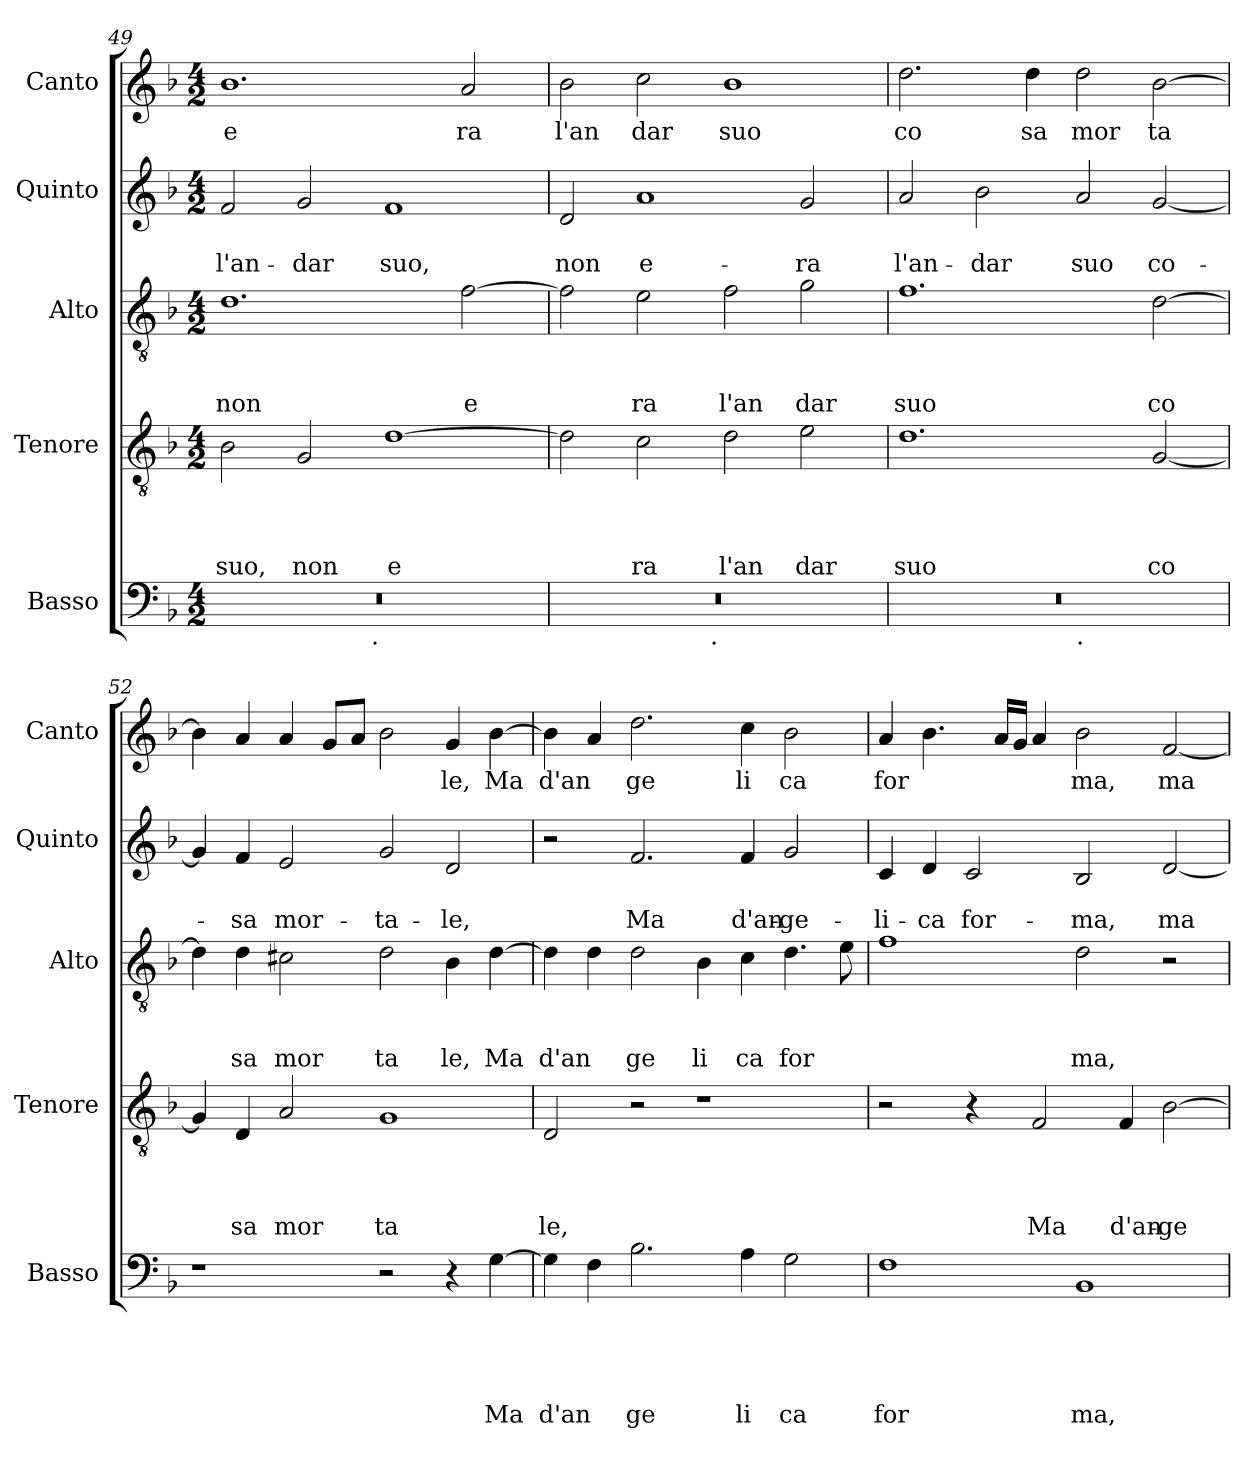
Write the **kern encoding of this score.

**kern	**text	**text	**text	**text	**text	**kern	**text	**text	**text	**text	**kern	**text	**text	**text	**kern	**text	**text	**kern	**text
*part5	*part5	*part5	*part5	*part5	*part5	*part4	*part4	*part4	*part4	*part4	*part3	*part3	*part3	*part3	*part2	*part2	*part2	*part1	*part1
*staff5	*staff5	*staff5	*staff5	*staff5	*staff5	*staff4	*staff4	*staff4	*staff4	*staff4	*staff3	*staff3	*staff3	*staff3	*staff2	*staff2	*staff2	*staff1	*staff1
*I"Basso	*	*	*	*	*	*I"Tenore	*	*	*	*	*I"Alto	*	*	*	*I"Quinto	*	*	*I"Canto	*
*I'Basso	*	*	*	*	*	*I'Tenore	*	*	*	*	*I'Alto	*	*	*	*I'Quinto	*	*	*I'Canto	*
*clefF4	*	*	*	*	*	*clefGv2	*	*	*	*	*clefGv2	*	*	*	*clefG2	*	*	*clefG2	*
*k[b-]	*	*	*	*	*	*k[b-]	*	*	*	*	*k[b-]	*	*	*	*k[b-]	*	*	*k[b-]	*
*F:	*	*	*	*	*	*F:	*	*	*	*	*F:	*	*	*	*F:	*	*	*F:	*
*M4/2	*	*	*	*	*	*M4/2	*	*	*	*	*M4/2	*	*	*	*M4/2	*	*	*M4/2	*
=49	=49	=49	=49	=49	=49	=49	=49	=49	=49	=49	=49	=49	=49	=49	=49	=49	=49	=49	=49
!	!	!	!	!	!	!	!	!	!	!LO:LY:b	!	!	!	!LO:LY:b	!	!	!LO:LY:b	!	!LO:LY:b
*^	*	*	*	*	*	*	*	*	*	*	*	*	*	*	*	*	*	*	*
0r	2ryy	.	.	.	.	.	2B-\	.	.	.	suo,	1.d	.	.	non	2f/	.	l'an-	1.b-	e
!	!	!	!	!	!	!	!	!	!	!	!LO:LY:b	!	!	!	!	!	!	!LO:LY:b	!	!
.	4...ryy	.	.	.	.	.	2G/	.	.	.	non	.	.	.	.	2g/	.	-dar	.	.
!	!LO:TX:b:t=.	!	!	!	!	!	!	!	!	!	!	!	!	!	!	!	!	!	!	!
.	1ryy	.	.	.	.	.	.	.	.	.	.	.	.	.	.	.	.	.	.	.
!	!	!	!	!	!	!	!	!	!	!	!LO:LY:b:rj	!	!	!	!	!	!	!LO:LY:b	!	!
.	.	.	.	.	.	.	[>1d	.	.	.	e	.	.	.	.	1f	.	suo,	.	.
!	!	!	!	!	!	!	!	!	!	!	!	!	!	!	!LO:LY:b	!	!	!	!	!LO:LY:b
.	.	.	.	.	.	.	.	.	.	.	.	[>2f\	.	.	e	.	.	.	2a/	ra
.	32ryy	.	.	.	.	.	.	.	.	.	.	.	.	.	.	.	.	.	.	.
=50	=50	=50	=50	=50	=50	=50	=50	=50	=50	=50	=50	=50	=50	=50	=50	=50	=50	=50	=50	=50
!	!	!	!	!	!	!	!	!	!	!	!	!	!	!	!	!	!	!LO:LY:b	!	!LO:LY:b
0r	2ryy	.	.	.	.	.	2d\]	.	.	.	.	2f\]	.	.	.	2d/	.	non	2b-\	l'an
!	!	!	!	!	!	!	!	!	!	!	!LO:LY:b	!	!	!	!LO:LY:b	!	!	!LO:LY:b	!	!LO:LY:b
.	4...ryy	.	.	.	.	.	2c\	.	.	.	ra	2e\	.	.	ra	1a	.	e-	2cc\	dar
!	!LO:TX:b:t=.	!	!	!	!	!	!	!	!	!	!	!	!	!	!	!	!	!	!	!
.	1ryy	.	.	.	.	.	.	.	.	.	.	.	.	.	.	.	.	.	.	.
!	!	!	!	!	!	!	!	!	!	!	!LO:LY:b	!	!	!	!LO:LY:b	!	!	!	!	!LO:LY:b
.	.	.	.	.	.	.	2d\	.	.	.	l'an	2f\	.	.	l'an	.	.	.	1b-	suo
!	!	!	!	!	!	!	!	!	!	!	!LO:LY:b	!	!	!	!LO:LY:b	!	!	!LO:LY:b	!	!
.	.	.	.	.	.	.	2e\	.	.	.	dar	2g\	.	.	dar	2g/	.	-ra	.	.
.	32ryy	.	.	.	.	.	.	.	.	.	.	.	.	.	.	.	.	.	.	.
=51	=51	=51	=51	=51	=51	=51	=51	=51	=51	=51	=51	=51	=51	=51	=51	=51	=51	=51	=51	=51
!	!	!	!	!	!	!	!	!	!	!	!LO:LY:b	!	!	!	!LO:LY:b	!	!	!LO:LY:b	!	!LO:LY:b
0r	1ryy	.	.	.	.	.	1.d	.	.	.	suo	1.f	.	.	suo	2a/	.	l'an-	2.dd\	co
!	!	!	!	!	!	!	!	!	!	!	!	!	!	!	!	!	!	!LO:LY:b	!	!
.	.	.	.	.	.	.	.	.	.	.	.	.	.	.	.	2b-\	.	-dar	.	.
!	!	!	!	!	!	!	!	!	!	!	!	!	!	!	!	!	!	!	!	!LO:LY:b
.	.	.	.	.	.	.	.	.	.	.	.	.	.	.	.	.	.	.	4dd\	sa
!	!LO:TX:b:t=.	!	!	!	!	!	!	!	!	!	!	!	!	!	!	!	!	!	!	!
!	!	!	!	!	!	!	!	!	!	!	!	!	!	!	!	!	!	!LO:LY:b	!	!LO:LY:b
.	1ryy	.	.	.	.	.	.	.	.	.	.	.	.	.	.	2a/	.	suo	2dd\	mor
!	!	!	!	!	!	!	!	!	!	!	!LO:LY:b	!	!	!	!LO:LY:b	!	!	!LO:LY:b	!	!LO:LY:b
.	.	.	.	.	.	.	[<2G/	.	.	.	co	[>2d\	.	.	co	[<2g/	.	co-	[>2b-\	ta
*v	*v	*	*	*	*	*	*	*	*	*	*	*	*	*	*	*	*	*	*	*
=52	=52	=52	=52	=52	=52	=52	=52	=52	=52	=52	=52	=52	=52	=52	=52	=52	=52	=52	=52
1r	.	.	.	.	.	4G/]	.	.	.	.	4d\]	.	.	.	4g/]	.	.	4b-\]	.
!	!	!	!	!	!	!	!	!	!	!LO:LY:b	!	!	!	!LO:LY:b	!	!	!LO:LY:b	!	!
.	.	.	.	.	.	4D/	.	.	.	sa	4d\	.	.	sa	4f/	.	-sa	4a/	.
!	!	!	!	!	!	!	!	!	!	!LO:LY:b	!	!	!	!LO:LY:b	!	!	!LO:LY:b	!	!
.	.	.	.	.	.	2A/	.	.	.	mor	2c#X\	.	.	mor	2e/	.	mor-	4a/	.
.	.	.	.	.	.	.	.	.	.	.	.	.	.	.	.	.	.	8g/L	.
.	.	.	.	.	.	.	.	.	.	.	.	.	.	.	.	.	.	8a/J	.
!	!	!	!	!	!	!	!	!	!	!LO:LY:b	!	!	!	!LO:LY:b	!	!	!LO:LY:b	!	!
2r	.	.	.	.	.	1G	.	.	.	ta	2d\	.	.	ta	2g/	.	-ta-	2b-\	.
!	!	!	!	!	!	!	!	!	!	!	!	!	!	!LO:LY:b	!	!	!LO:LY:b	!	!LO:LY:b
4r	.	.	.	.	.	.	.	.	.	.	4B-\	.	.	le,	2d/	.	-le,	4g/	le,
!	!	!	!	!	!LO:LY:b	!	!	!	!	!	!	!	!	!LO:LY:b	!	!	!	!	!LO:LY:b
[<4G\	.	.	.	.	Ma	.	.	.	.	.	[<4d\	.	.	Ma	.	.	.	[<4b-\	Ma
!!LO:LB:g=z
=53	=53	=53	=53	=53	=53	=53	=53	=53	=53	=53	=53	=53	=53	=53	=53	=53	=53	=53	=53
!	!	!	!	!	!LO:LY:b	!	!	!	!	!LO:LY:b	!	!	!	!LO:LY:b	!	!	!	!	!LO:LY:b
4G\]	.	.	.	.	d'an	2D/	.	.	.	le,	4d\]	.	.	d'an	2r	.	.	4b-\]	d'an
4F\	.	.	.	.	.	.	.	.	.	.	4d\	.	.	.	.	.	.	4a/	.
!	!	!	!	!	!LO:LY:b	!	!	!	!	!	!	!	!	!LO:LY:b	!	!	!LO:LY:b	!	!LO:LY:b
2.B-\	.	.	.	.	ge	2r	.	.	.	.	2d\	.	.	ge	2.f/	.	Ma	2.dd\	ge
!	!	!	!	!	!	!	!	!	!	!	!	!	!	!LO:LY:b	!	!	!	!	!
.	.	.	.	.	.	1r	.	.	.	.	4B-\	.	.	li	.	.	.	.	.
!	!	!	!	!	!LO:LY:b	!	!	!	!	!	!	!	!	!LO:LY:b	!	!	!LO:LY:b	!	!LO:LY:b
4A\	.	.	.	.	li	.	.	.	.	.	4c\	.	.	ca	4f/	.	d'an-	4cc\	li
!	!	!	!	!	!LO:LY:b	!	!	!	!	!	!	!	!	!LO:LY:b	!	!	!LO:LY:b	!	!LO:LY:b
2G\	.	.	.	.	ca	.	.	.	.	.	4.d\	.	.	for	2g/	.	-ge-	2b-\	ca
.	.	.	.	.	.	.	.	.	.	.	8e\	.	.	.	.	.	.	.	.
=54	=54	=54	=54	=54	=54	=54	=54	=54	=54	=54	=54	=54	=54	=54	=54	=54	=54	=54	=54
!	!	!	!	!	!LO:LY:b	!	!	!	!	!	!	!	!	!	!	!	!LO:LY:b	!	!LO:LY:b
1F	.	.	.	.	for	2r	.	.	.	.	1f	.	.	.	4c/	.	-li-	4a/	for
!	!	!	!	!	!	!	!	!	!	!	!	!	!	!	!	!	!LO:LY:b	!	!
.	.	.	.	.	.	.	.	.	.	.	.	.	.	.	4d/	.	-ca	4.b-\	.
!	!	!	!	!	!	!	!	!	!	!	!	!	!	!	!	!	!LO:LY:b	!	!
.	.	.	.	.	.	4r	.	.	.	.	.	.	.	.	2c/	.	for-	.	.
.	.	.	.	.	.	.	.	.	.	.	.	.	.	.	.	.	.	16a/LL	.
.	.	.	.	.	.	.	.	.	.	.	.	.	.	.	.	.	.	16g/JJ	.
!	!	!	!	!	!	!	!	!	!	!LO:LY:b	!	!	!	!	!	!	!	!	!
.	.	.	.	.	.	2F/	.	.	.	Ma	.	.	.	.	.	.	.	4a/	.
!	!	!	!	!	!LO:LY:b	!	!	!	!	!	!	!	!	!LO:LY:b	!	!	!LO:LY:b	!	!LO:LY:b
1BB-	.	.	.	.	ma,	.	.	.	.	.	2d\	.	.	ma,	2B-/	.	-ma,	2b-\	ma,
!	!	!	!	!	!	!	!	!	!	!LO:LY:b	!	!	!	!	!	!	!	!	!
.	.	.	.	.	.	4F/	.	.	.	d'an-	.	.	.	.	.	.	.	.	.
!	!	!	!	!	!	!	!	!	!	!LO:LY:b	!	!	!	!	!	!	!LO:LY:b	!	!LO:LY:b
.	.	.	.	.	.	[>2B-\	.	.	.	-ge-	2r	.	.	.	[<2d/	.	ma	[<2f/	ma
=	=	=	=	=	=	=	=	=	=	=	=	=	=	=	=	=	=	=	=
*-	*-	*-	*-	*-	*-	*-	*-	*-	*-	*-	*-	*-	*-	*-	*-	*-	*-	*-	*-
